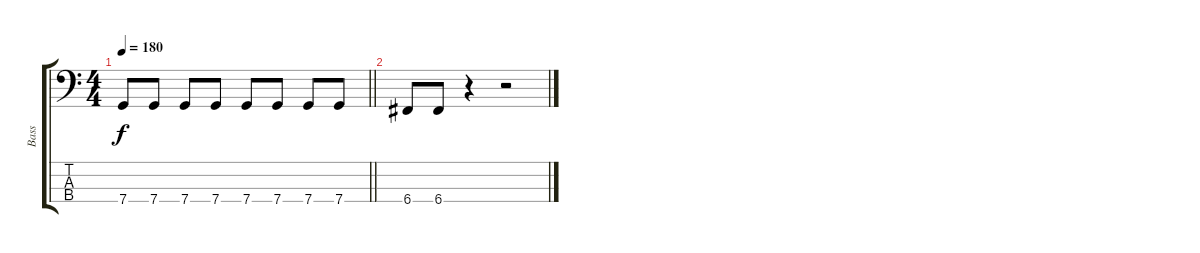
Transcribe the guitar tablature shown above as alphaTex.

\track ("Bass" "Bass") {instrument electricbassfinger}
\staff {score tabs}
\tuning (F2 C2 G1 C1) {hide}
\ts (4 4)
\tempo 180
\clef f4
\barLineRight lightlight
\ks c
7.4.8{dy f} 7.4.8 7.4.8 7.4.8 7.4.8 7.4.8 7.4.8 7.4.8 |
6.4.8 6.4.8 r.4 r.2
